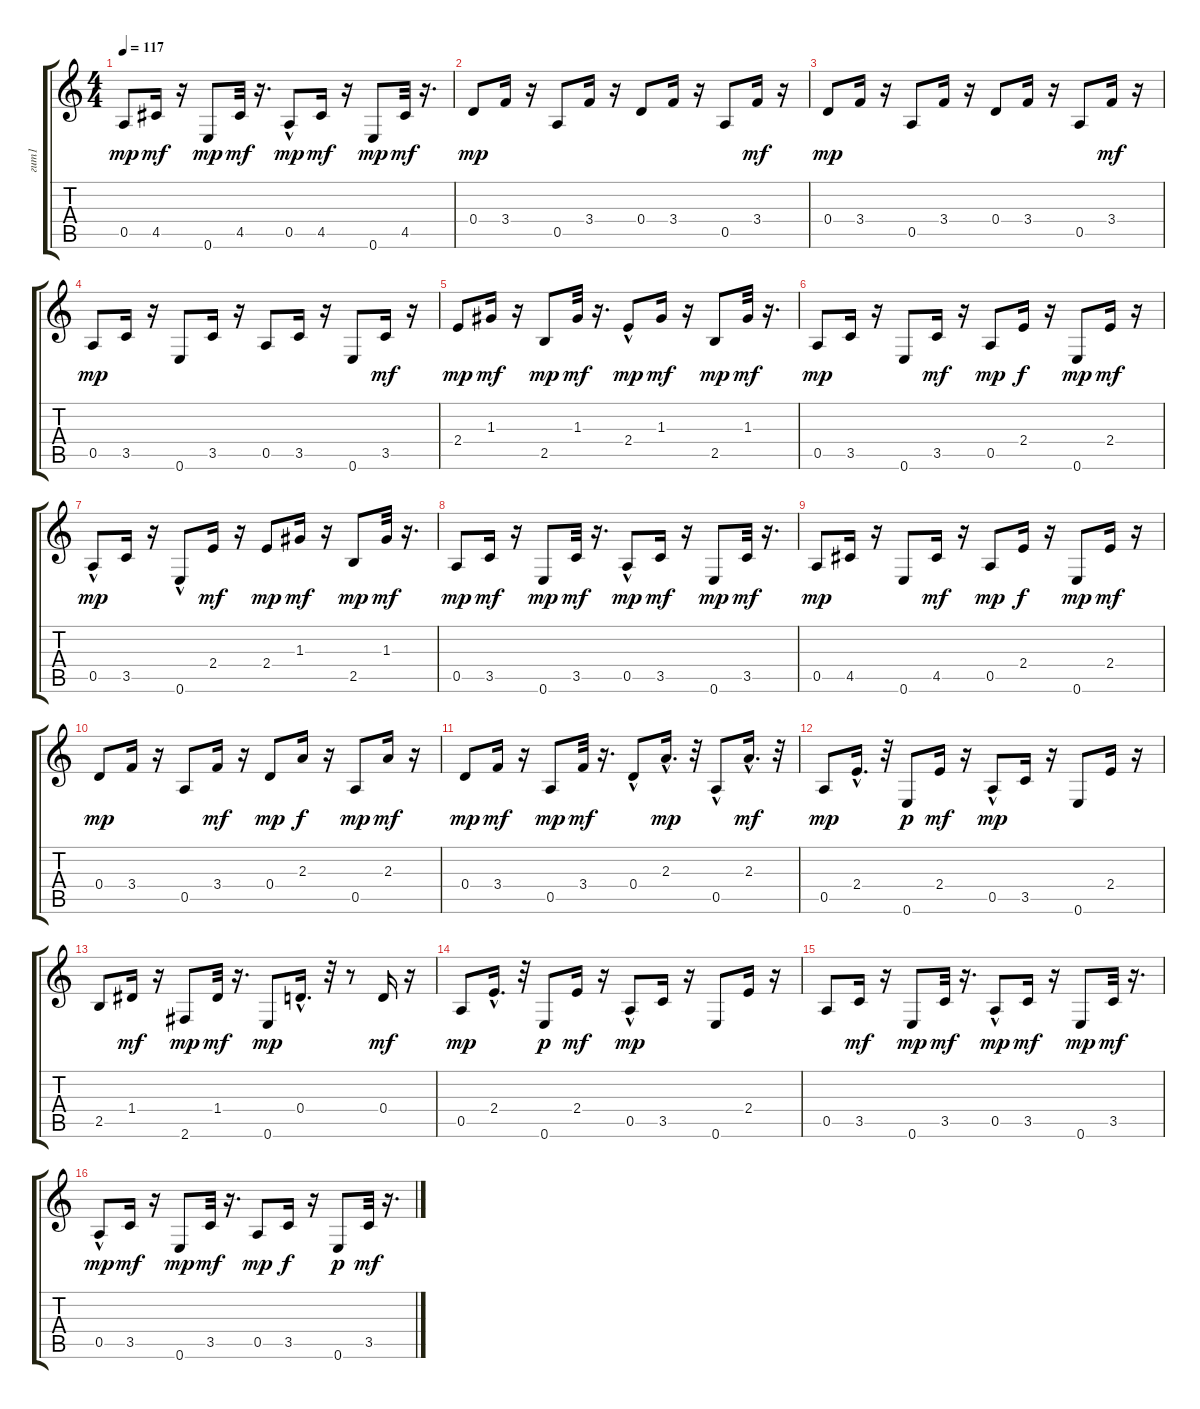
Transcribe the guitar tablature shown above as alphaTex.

\track ("гит1" "гит1") {instrument acousticguitarsteel}
\staff {score tabs}
\tuning (E4 B3 G3 D3 A2 E2) {hide}
\ts (4 4)
\tempo 117
\clef g2
\ks c
0.5.8{dy mp} 4.5.16{dy mf} r.16 0.6.8{dy mp} 4.5.32{dy mf} r.16{d} 0.5{hac}.8{dy mp} 4.5.16{dy mf} r.16 0.6.8{dy mp} 4.5.32{dy mf} r.16{d} |
0.4.8{dy mp} 3.4.16 r.16 0.5.8 3.4.16 r.16 0.4.8 3.4.16 r.16 0.5.8 3.4.16{dy mf} r.16 |
0.4.8{dy mp} 3.4.16 r.16 0.5.8 3.4.16 r.16 0.4.8 3.4.16 r.16 0.5.8 3.4.16{dy mf} r.16 |
0.5.8{dy mp} 3.5.16 r.16 0.6.8 3.5.16 r.16 0.5.8 3.5.16 r.16 0.6.8 3.5.16{dy mf} r.16 |
2.4.8{dy mp volume 12} 1.3.16{dy mf volume 13} r.16 2.5.8{dy mp volume 13} 1.3.32{dy mf} r.16{d} 2.4{hac}.8{dy mp} 1.3.16{dy mf} r.16 2.5.8{dy mp} 1.3.32{dy mf} r.16{d} |
0.5.8{dy mp} 3.5.16 r.16 0.6.8 3.5.16{dy mf} r.16 0.5.8{dy mp} 2.4.16{dy f} r.16 0.6.8{dy mp} 2.4.16{dy mf} r.16 |
0.5{hac}.8{dy mp} 3.5.16 r.16 0.6{hac}.8 2.4.16{dy mf} r.16 2.4.8{dy mp} 1.3.16{dy mf} r.16 2.5.8{dy mp} 1.3.32{dy mf} r.16{d} |
0.5.8{dy mp} 3.5.16{dy mf} r.16 0.6.8{dy mp} 3.5.32{dy mf} r.16{d} 0.5{hac}.8{dy mp} 3.5.16{dy mf} r.16 0.6.8{dy mp} 3.5.32{dy mf} r.16{d} |
0.5.8{dy mp} 4.5.16 r.16 0.6.8 4.5.16{dy mf} r.16 0.5.8{dy mp} 2.4.16{dy f} r.16 0.6.8{dy mp} 2.4.16{dy mf} r.16 |
0.4.8{dy mp} 3.4.16 r.16 0.5.8 3.4.16{dy mf} r.16 0.4.8{dy mp} 2.3.16{dy f} r.16 0.5.8{dy mp} 2.3.16{dy mf} r.16 |
0.4.8{dy mp} 3.4.16{dy mf} r.16 0.5.8{dy mp} 3.4.32{dy mf} r.16{d} 0.4{hac}.8 2.3{hac}.16{d dy mp} r.32 0.5{hac}.8 2.3{hac}.16{d dy mf} r.32 |
0.5.8{dy mp} 2.4{hac}.16{d} r.32 0.6.8{dy p} 2.4.16{dy mf} r.16 0.5{hac}.8{dy mp} 3.5.16 r.16 0.6.8 2.4.16 r.16 |
2.5.8 1.4.16{dy mf} r.16 2.6.8{dy mp} 1.4.32{dy mf} r.16{d} 0.6.8{dy mp} 0.4{hac}.16{d} r.32 r.8 0.4.16{dy mf} r.16 |
0.5.8{dy mp} 2.4{hac}.16{d} r.32 0.6.8{dy p} 2.4.16{dy mf} r.16 0.5{hac}.8{dy mp} 3.5.16 r.16 0.6.8 2.4.16 r.16 |
0.5.8 3.5.16{dy mf} r.16 0.6.8{dy mp} 3.5.32{dy mf} r.16{d} 0.5{hac}.8{dy mp} 3.5.16{dy mf} r.16 0.6.8{dy mp} 3.5.32{dy mf} r.16{d} |
0.5{hac}.8{dy mp} 3.5.16{dy mf} r.16 0.6.8{dy mp} 3.5.32{dy mf} r.16{d} 0.5.8{dy mp} 3.5.16{dy f} r.16 0.6.8{dy p} 3.5.32{dy mf} r.16{d}
